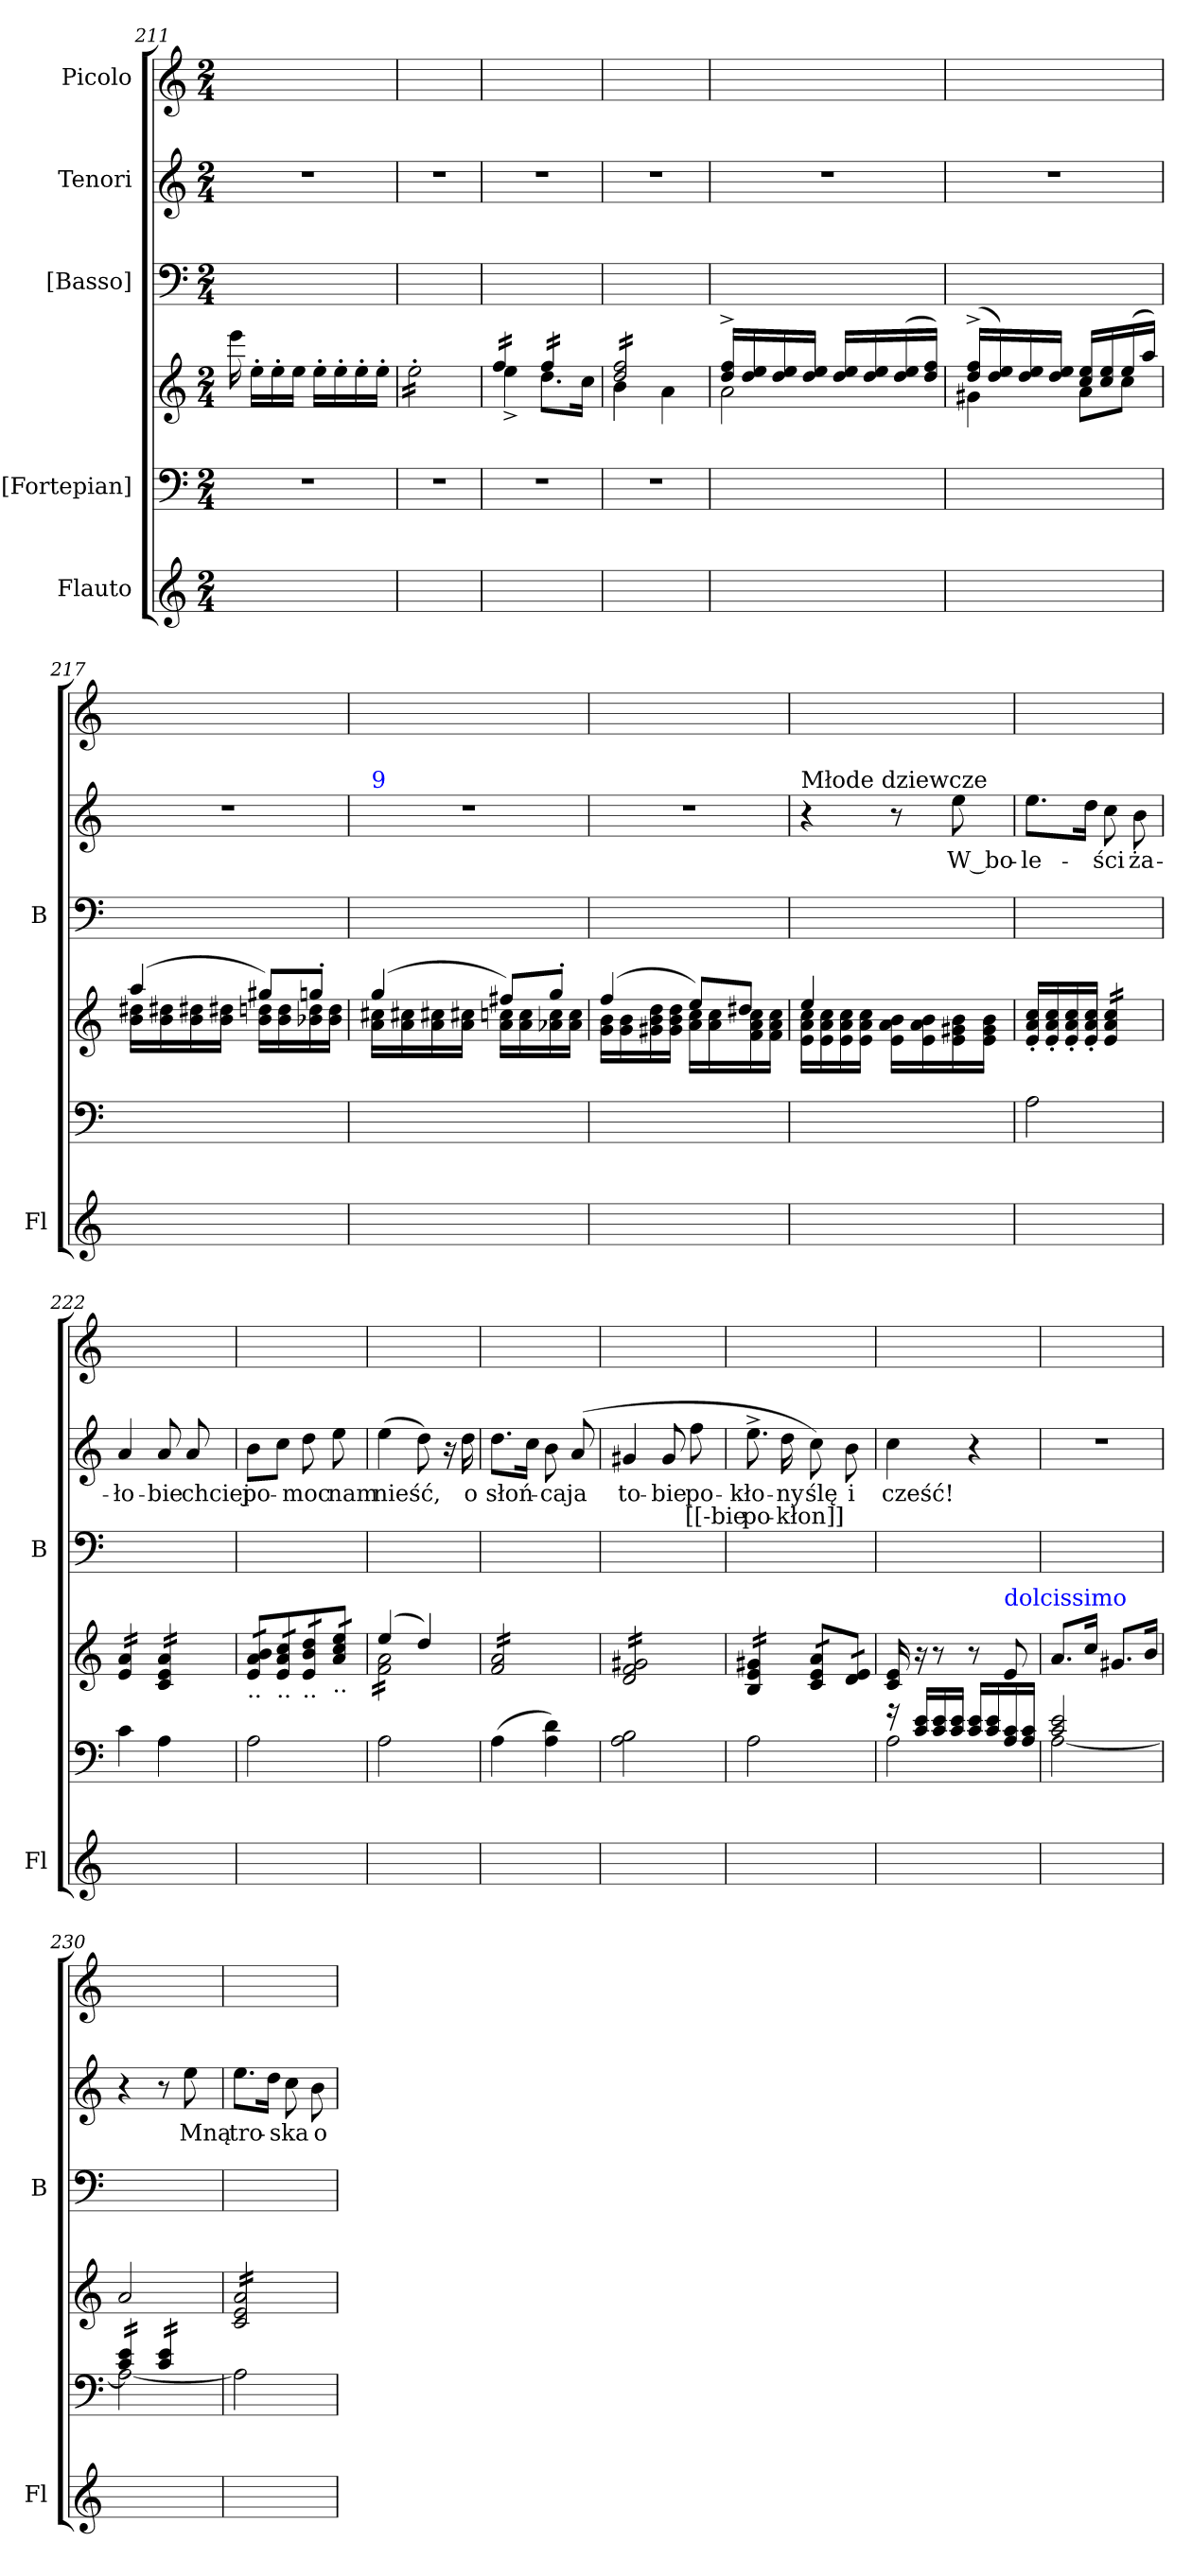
**kern	**kern	**kern	**kern	**kern	**text	**text	**kern
*part5	*part4	*part4	*part3	*part2	*part2	*part2	*part1
*staff6	*staff5	*staff4	*staff3	*staff2	*staff2	*staff2	*staff1
*I"Flauto	*I"[Fortepian]	*	*I"[Basso]	*I"Tenori	*	*	*I"Picolo
*I'Fl	*	*	*I'B	*	*	*	*
*clefG2	*clefF4	*clefG2	*clefF4	*clefG2	*	*	*clefG2
*	*	*	*	*ITrd8c12	*	*	*
*k[]	*k[]	*k[]	*k[]	*k[]	*	*	*k[]
*M2/4	*M2/4	*M2/4	*M2/4	*M2/4	*	*	*M2/4
=211	=211	=211	=211	=211	=211	=211	=211
2ryy	2r	16eee\	2ryy	2r	.	.	2ryy
.	.	16ee'\LL	.	.	.	.	.
.	.	16ee'\	.	.	.	.	.
.	.	16ee\JJ	.	.	.	.	.
.	.	16ee'\LL	.	.	.	.	.
.	.	16ee'\	.	.	.	.	.
.	.	16ee'\	.	.	.	.	.
.	.	16ee'\JJ	.	.	.	.	.
=212	=212	=212	=212	=212	=212	=212	=212
!	!	!LO:TX:a:color=blue:t==tro	!	!	!	!	!
*	*	*tremolo	*	*	*	*	*
2ryy	2r	16ee'\LL	2ryy	2r	.	.	2ryy
.	.	16ee'\	.	.	.	.	.
.	.	16ee'\	.	.	.	.	.
.	.	16ee'\	.	.	.	.	.
.	.	16ee'\	.	.	.	.	.
.	.	16ee'\	.	.	.	.	.
.	.	16ee'\	.	.	.	.	.
.	.	16ee'\JJ	.	.	.	.	.
=213	=213	=213	=213	=213	=213	=213	=213
*	*	*^	*	*	*	*	*
2ryy	2r	16ff/LL	4ee^\	2ryy	2r	.	.	2ryy
.	.	16ff/	.	.	.	.	.	.
.	.	16ff/	.	.	.	.	.	.
.	.	16ff/JJ	.	.	.	.	.	.
.	.	16ff/LL	8.dd\L	.	.	.	.	.
.	.	16ff/	.	.	.	.	.	.
.	.	16ff/	.	.	.	.	.	.
.	.	16ff/JJ	16cc\Jk	.	.	.	.	.
=214	=214	=214	=214	=214	=214	=214	=214	=214
2ryy	2r	16dd/ 16ff/LL	4b\	2ryy	2r	.	.	2ryy
.	.	16dd/ 16ff/	.	.	.	.	.	.
.	.	16dd/ 16ff/	.	.	.	.	.	.
.	.	16dd/ 16ff/	.	.	.	.	.	.
.	.	16dd/ 16ff/	4a\	.	.	.	.	.
.	.	16dd/ 16ff/	.	.	.	.	.	.
.	.	16dd/ 16ff/	.	.	.	.	.	.
.	.	16dd/ 16ff/JJ	.	.	.	.	.	.
*	*	*Xtremolo	*	*	*	*	*	*
=215	=215	=215	=215	=215	=215	=215	=215	=215
2ryy	2ryy	16dd^/ 16ff^/LL	2a\	2ryy	2r	.	.	2ryy
.	.	16dd/ 16ee/	.	.	.	.	.	.
.	.	16dd/ 16ee/	.	.	.	.	.	.
.	.	16dd/ 16ee/JJ	.	.	.	.	.	.
.	.	16dd/ 16ee/LL	.	.	.	.	.	.
.	.	16dd/ 16ee/	.	.	.	.	.	.
.	.	(16dd/ 16ee/	.	.	.	.	.	.
.	.	16dd/ 16ff/JJ)	.	.	.	.	.	.
=216	=216	=216	=216	=216	=216	=216	=216	=216
2ryy	2ryy	(16dd^/ 16ff^/LL	4g#X\	2ryy	2r	.	.	2ryy
.	.	16dd/ 16ee/)	.	.	.	.	.	.
.	.	16dd/ 16ee/	.	.	.	.	.	.
.	.	16dd/ 16ee/JJ	.	.	.	.	.	.
.	.	16cc/ 16ee/LL	8a\L	.	.	.	.	.
.	.	16cc/ 16ee/	.	.	.	.	.	.
.	.	(16ee/	8cc\J	.	.	.	.	.
.	.	16aa/JJ)	.	.	.	.	.	.
=217	=217	=217	=217	=217	=217	=217	=217	=217
*	*	*tremolo	*	*	*	*	*	*
2ryy	2ryy	(4aa/	16b\ 16dd#X\LL	2ryy	2r	.	.	2ryy
.	.	.	16b\ 16dd#X\	.	.	.	.	.
.	.	.	16b\ 16dd#X\	.	.	.	.	.
.	.	.	16b\ 16dd#X\JJ	.	.	.	.	.
*	*	*Xtremolo	*	*	*	*	*	*
.	.	8gg#X/L)	16b\ 16ddn\LL	.	.	.	.	.
.	.	.	16b\ 16dd\	.	.	.	.	.
.	.	8ggn'/J	16b-X\ 16dd\	.	.	.	.	.
.	.	.	16b-\ 16dd\JJ	.	.	.	.	.
=218	=218	=218	=218	=218	=218	=218	=218	=218
!	!	!	!	!	!LO:TX:a:color=blue:t=9	!	!	!
!	!	!LO:TX:a:t=....	!	!	!	!	!	!
*	*	*tremolo	*	*	*	*	*	*
2ryy	2ryy	(4gg/	16a\ 16cc#X\LL	2ryy	2r	.	.	2ryy
.	.	.	16a\ 16cc#X\	.	.	.	.	.
.	.	.	16a\ 16cc#X\	.	.	.	.	.
.	.	.	16a\ 16cc#X\JJ	.	.	.	.	.
*	*	*Xtremolo	*	*	*	*	*	*
.	.	8ff#X/L)	16a\ 16ccn\LL	.	.	.	.	.
.	.	.	16a\ 16cc\	.	.	.	.	.
.	.	8gg'/J	16a-X\ 16cc\	.	.	.	.	.
.	.	.	16a-\ 16cc\JJ	.	.	.	.	.
=219	=219	=219	=219	=219	=219	=219	=219	=219
2ryy	2ryy	(4ff/	16g\ 16b\LL	2ryy	2r	.	.	2ryy
.	.	.	16g\ 16b\	.	.	.	.	.
.	.	.	16g#X\ 16b\ 16dd\	.	.	.	.	.
.	.	.	16g#\ 16b\ 16dd\JJ	.	.	.	.	.
.	.	8ee/L)	16a\ 16cc\LL	.	.	.	.	.
.	.	.	16a\ 16cc\	.	.	.	.	.
.	.	8dd#X/J	16f\ 16a\ 16cc\	.	.	.	.	.
.	.	.	16f\ 16a\ 16cc\JJ	.	.	.	.	.
=220	=220	=220	=220	=220	=220	=220	=220	=220
!	!	!	!	!	!LO:TX:a:t=Młode dziewcze	!	!	!
*	*	*tremolo	*	*	*	*	*	*
2ryy	2ryy	4ee/	16e\ 16a\ 16cc\LL	2ryy	4r	.	.	2ryy
.	.	.	16e\ 16a\ 16cc\	.	.	.	.	.
.	.	.	16e\ 16a\ 16cc\	.	.	.	.	.
.	.	.	16e\ 16a\ 16cc\JJ	.	.	.	.	.
*	*	*Xtremolo	*	*	*	*	*	*
.	.	4ryy	16e\ 16a\ 16b\LL	.	8r	.	.	.
.	.	.	16e\ 16a\ 16b\	.	.	.	.	.
.	.	.	16e\ 16g#X\ 16b\	.	8e\	W_bo-	.	.
.	.	.	16e\ 16g#\ 16b\JJ	.	.	.	.	.
*	*	*v	*v	*	*	*	*	*
=221	=221	=221	=221	=221	=221	=221	=221
2ryy	2A\	16e'/ 16a'/ 16cc'/LL	2ryy	8.e\L	-le-	.	2ryy
.	.	16e'/ 16a'/ 16cc'/	.	.	.	.	.
.	.	16e'/ 16a'/ 16cc'/	.	.	.	.	.
.	.	16e'/ 16a'/ 16cc'/JJ	.	16d\Jk	.	.	.
!	!	!LO:TX:b:t=....	!	!	!	!	!
*	*	*tremolo	*	*	*	*	*
.	.	16e/ 16a/ 16cc/LL	.	8c\	-ści	.	.
.	.	16e/ 16a/ 16cc/	.	.	.	.	.
.	.	16e/ 16a/ 16cc/	.	8B\	ża-	.	.
.	.	16e/ 16a/ 16cc/JJ	.	.	.	.	.
=222	=222	=222	=222	=222	=222	=222	=222
2ryy	4c\	16e/ 16a/LL	2ryy	4A/	-ło-	.	2ryy
.	.	16e/ 16a/	.	.	.	.	.
.	.	16e/ 16a/	.	.	.	.	.
.	.	16e/ 16a/JJ	.	.	.	.	.
.	4A\	16c/ 16e/ 16a/LL	.	8A/	-bie	.	.
.	.	16c/ 16e/ 16a/	.	.	.	.	.
.	.	16c/ 16e/ 16a/	.	8A/	chciej	.	.
.	.	16c/ 16e/ 16a/JJ	.	.	.	.	.
=223	=223	=223	=223	=223	=223	=223	=223
!	!	!LO:TX:b:t=..	!	!	!	!	!
2ryy	2A\	16e/ 16a/ 16b/LL	2ryy	8B\L	po-	.	2ryy
.	.	16e/ 16a/ 16b/	.	.	.	.	.
!	!	!LO:TX:b:t=..	!	!	!	!	!
.	.	16e/ 16a/ 16cc/	.	8c\J	.	.	.
.	.	16e/ 16a/ 16cc/	.	.	.	.	.
!	!	!LO:TX:b:t=..	!	!	!	!	!
.	.	16e/ 16b/ 16dd/	.	8d\	-moc	.	.
.	.	16e/ 16b/ 16dd/	.	.	.	.	.
!	!	!LO:TX:b:t=..	!	!	!	!	!
.	.	16a/ 16cc/ 16ee/	.	8e\	nam	.	.
.	.	16a/ 16cc/ 16ee/JJ	.	.	.	.	.
=224	=224	=224	=224	=224	=224	=224	=224
*	*	*^	*	*	*	*	*
2ryy	2A\	(4ee/	16f\ 16a\LL	2ryy	(4e\	nieść,	.	2ryy
.	.	.	16f\ 16a\	.	.	.	.	.
.	.	.	16f\ 16a\	.	.	.	.	.
.	.	.	16f\ 16a\	.	.	.	.	.
.	.	4dd/)	16f\ 16a\	.	8d\)	.	.	.
.	.	.	16f\ 16a\	.	.	.	.	.
.	.	.	16f\ 16a\	.	16r	.	.	.
.	.	.	16f\ 16a\JJ	.	16d\	o	.	.
*	*	*v	*v	*	*	*	*	*
=225	=225	=225	=225	=225	=225	=225	=225
2ryy	(4A\	16f/ 16a/LL	2ryy	8.d\L	słoń-	.	2ryy
.	.	16f/ 16a/	.	.	.	.	.
.	.	16f/ 16a/	.	.	.	.	.
.	.	16f/ 16a/	.	16c\Jk	.	.	.
.	4A\ 4d\)	16f/ 16a/	.	8B\	-ca	.	.
.	.	16f/ 16a/	.	.	.	.	.
.	.	16f/ 16a/	.	(8A/	ja	.	.
.	.	16f/ 16a/JJ	.	.	.	.	.
=226	=226	=226	=226	=226	=226	=226	=226
2ryy	2A\ 2B\	16d/ 16f/ 16g#X/LL	2ryy	4G#X/	to-	.	2ryy
.	.	16d/ 16f/ 16g#X/	.	.	.	.	.
.	.	16d/ 16f/ 16g#X/	.	.	.	.	.
.	.	16d/ 16f/ 16g#X/	.	.	.	.	.
!	!	!	!	!	!LO:LY:color=blue	!	!
.	.	16d/ 16f/ 16g#X/	.	8G#i/	-bie	.	.
.	.	16d/ 16f/ 16g#X/	.	.	.	.	.
!	!	!	!	!	!LO:LY:color=blue	!	!
.	.	16d/ 16f/ 16g#X/	.	8f\	po-	[[-bie	.
.	.	16d/ 16f/ 16g#X/JJ	.	.	.	.	.
=227	=227	=227	=227	=227	=227	=227	=227
!	!	!	!	!	!LO:LY:color=blue	!	!
2ryy	2A\	16B/ 16e/ 16g#X/LL	2ryy	8.e^\	-kło-	po-	2ryy
.	.	16B/ 16e/ 16g#X/	.	.	.	.	.
.	.	16B/ 16e/ 16g#X/	.	.	.	.	.
!	!	!	!	!	!LO:LY:color=blue	!	!
.	.	16B/ 16e/ 16g#X/JJ	.	16d\	-ny	-kłon]]	.
.	.	16c/ 16e/ 16a/LL	.	8c\)	ślę	.	.
.	.	16c/ 16e/ 16a/	.	.	.	.	.
.	.	16d/ 16e/	.	8B\	i	.	.
.	.	16d/ 16e/JJ	.	.	.	.	.
*	*	*Xtremolo	*	*	*	*	*
=228	=228	=228	=228	=228	=228	=228	=228
*	*^	*	*	*	*	*	*
2ryy	16r	2A\	16c/ 16e/	2ryy	4c\	cześć!	.	2ryy
.	16c/ 16e/LL	.	16r	.	.	.	.	.
.	16c/ 16e/	.	8r	.	.	.	.	.
.	16c/ 16e/JJ	.	.	.	.	.	.	.
.	16c/ 16e/LL	.	8r	.	4r	.	.	.
.	16c/ 16e/	.	.	.	.	.	.	.
!	!	!	!LO:TX:a:color=blue:t=dolcissimo	!	!	!	!	!
.	16A/ 16c/	.	8e/	.	.	.	.	.
.	16A/ 16c/JJ	.	.	.	.	.	.	.
=229	=229	=229	=229	=229	=229	=229	=229	=229
2ryy	2ci/ 2e/	[2A\	8.a/L	2ryy	2r	.	.	2ryy
.	.	.	16cc/Jk	.	.	.	.	.
.	.	.	8.g#X/L	.	.	.	.	.
.	.	.	16b/Jk	.	.	.	.	.
=230	=230	=230	=230	=230	=230	=230	=230	=230
*	*tremolo	*	*	*	*	*	*	*
2ryy	16c/ 16e/LL	2A\_	2a/	2ryy	4r	.	.	2ryy
.	16c/ 16e/	.	.	.	.	.	.	.
.	16c/ 16e/	.	.	.	.	.	.	.
.	16c/ 16e/JJ	.	.	.	.	.	.	.
.	16c/ 16e/LL	.	.	.	8r	.	.	.
.	16c/ 16e/	.	.	.	.	.	.	.
.	16c/ 16e/	.	.	.	8e\	Mną	.	.
.	16c/ 16e/JJ	.	.	.	.	.	.	.
*	*Xtremolo	*	*	*	*	*	*	*
*	*v	*v	*	*	*	*	*	*
=231	=231	=231	=231	=231	=231	=231	=231
*	*	*tremolo	*	*	*	*	*
2ryy	2A\]	16c/ 16e/ 16a/LL	2ryy	8.e\L	tro-	.	2ryy
.	.	16c/ 16e/ 16a/	.	.	.	.	.
.	.	16c/ 16e/ 16a/	.	.	.	.	.
.	.	16c/ 16e/ 16a/	.	16d\Jk	.	.	.
.	.	16c/ 16e/ 16a/	.	8c\	-ska	.	.
.	.	16c/ 16e/ 16a/	.	.	.	.	.
.	.	16c/ 16e/ 16a/	.	8B\	o-	.	.
.	.	16c/ 16e/ 16a/JJ	.	.	.	.	.
*	*	*Xtremolo	*	*	*	*	*
=	=	=	=	=	=	=	=
*-	*-	*-	*-	*-	*-	*-	*-
